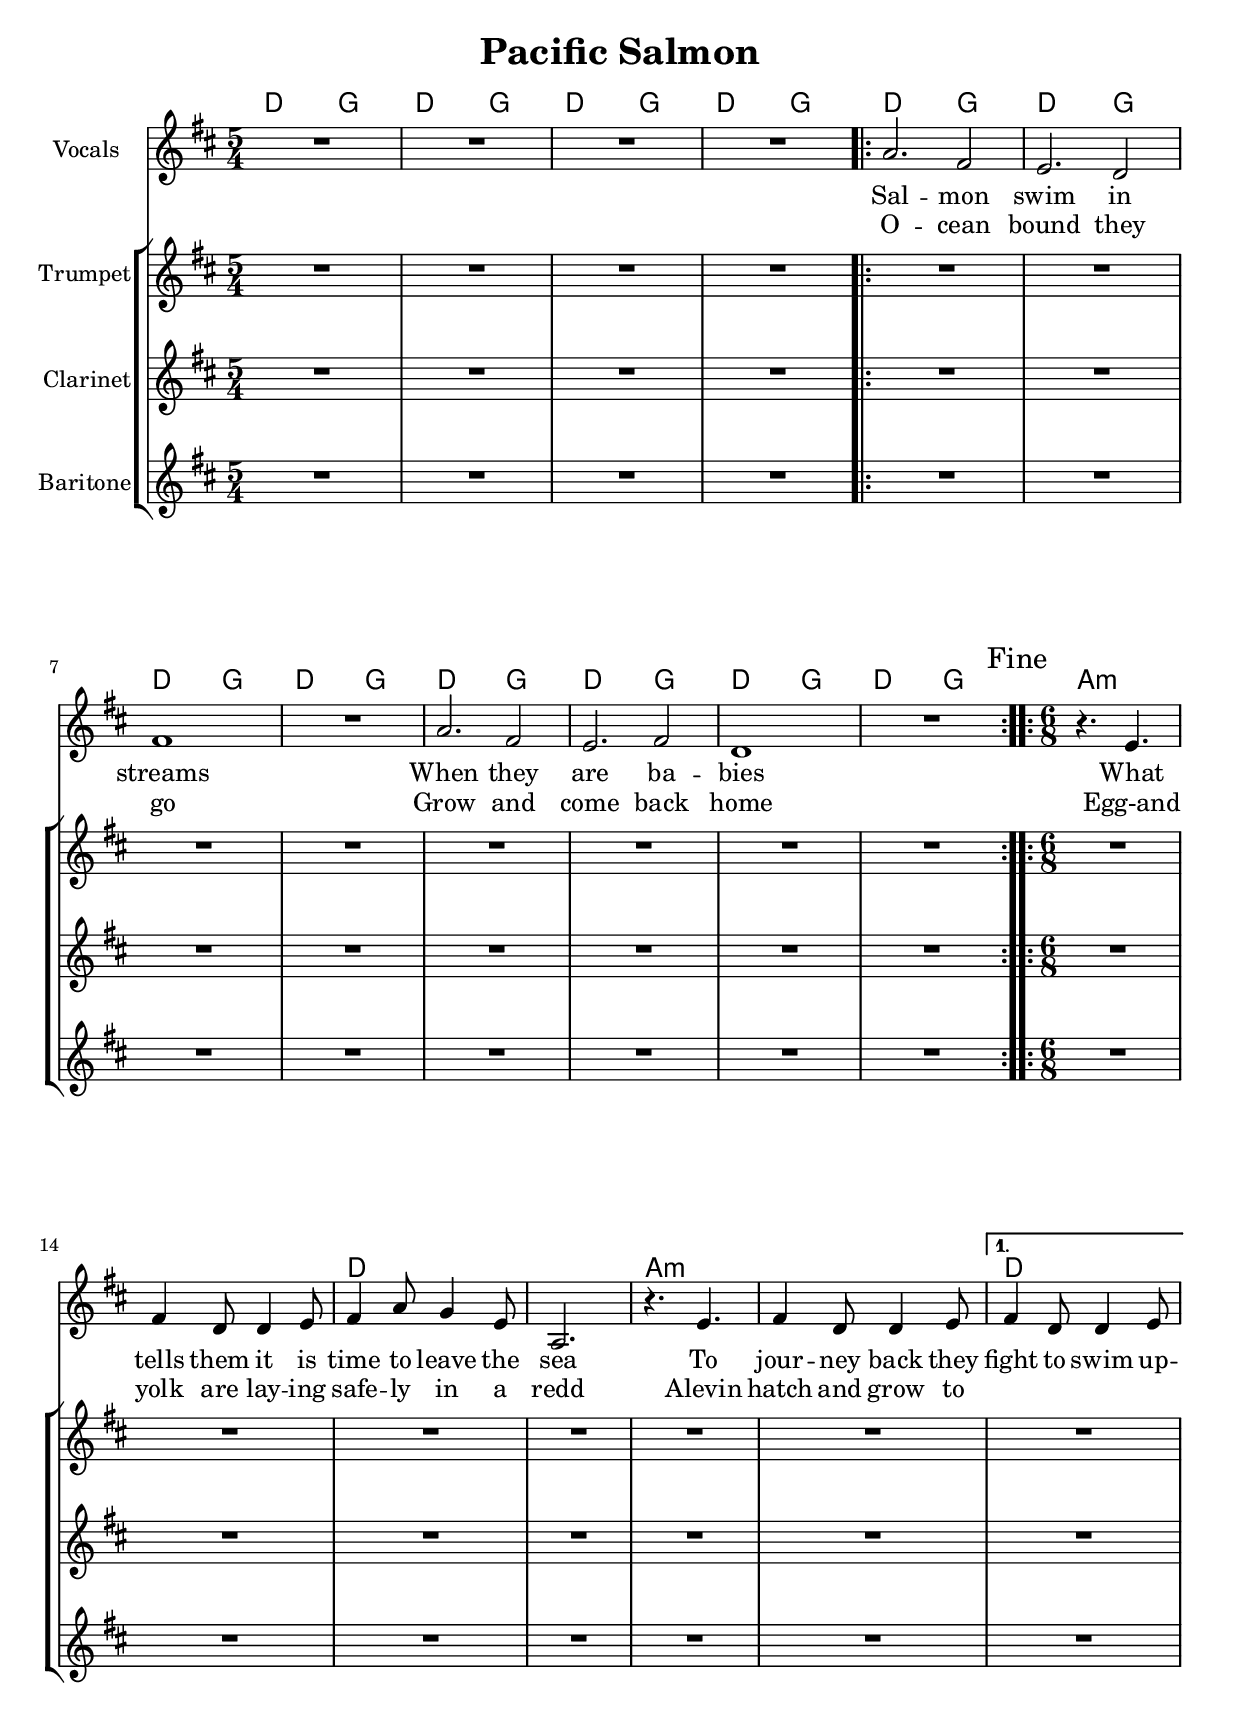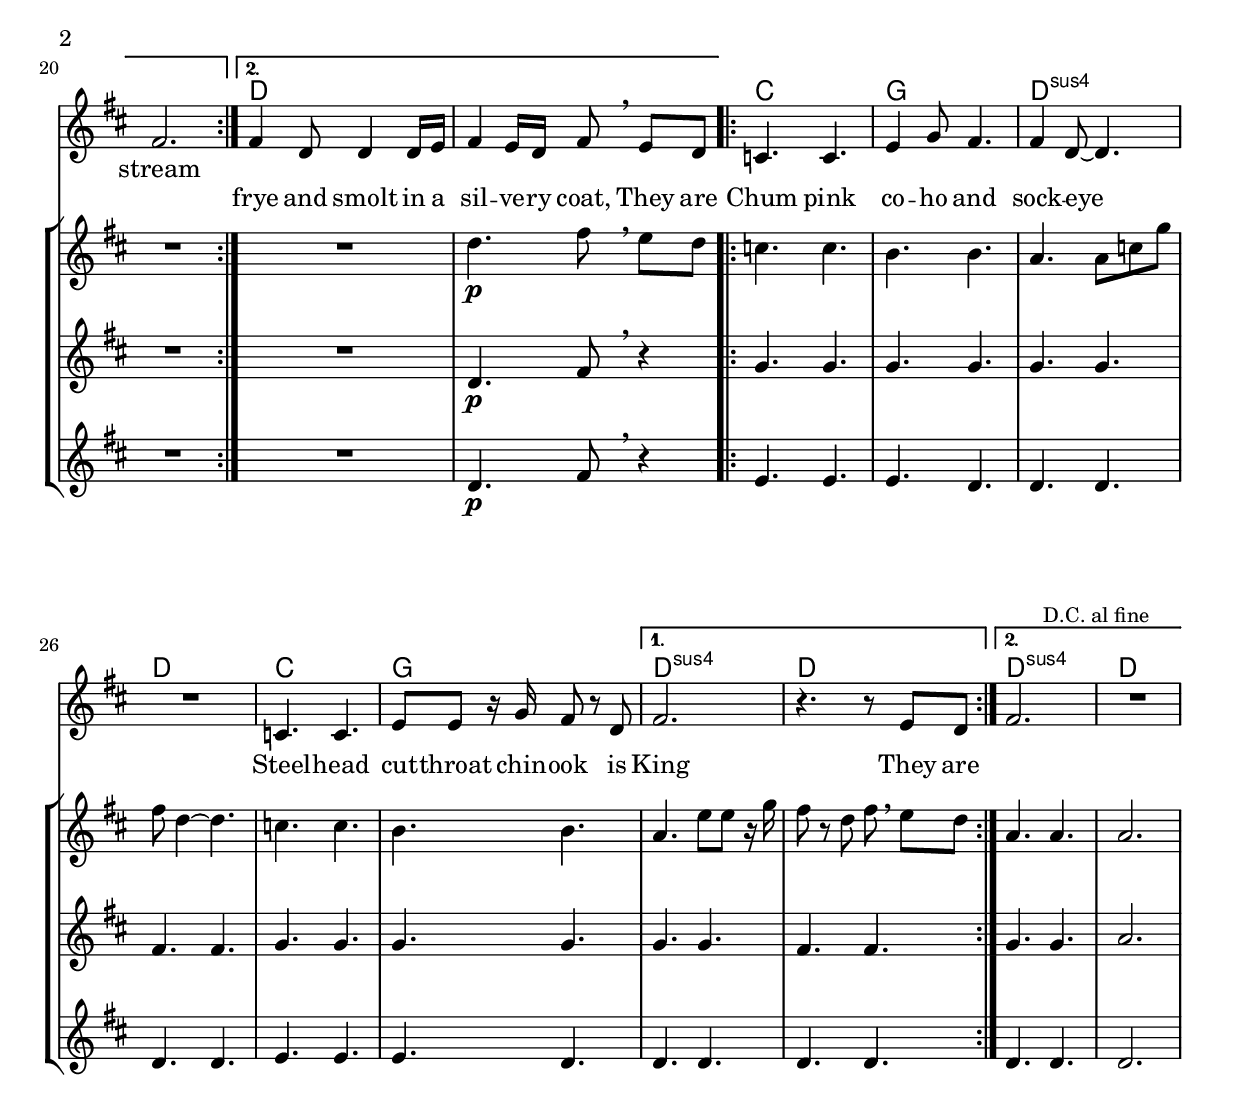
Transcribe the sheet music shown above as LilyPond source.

\version "2.22.2"

\header {
  title = "Pacific Salmon"
  % subtitle = "(tune)"
  % composer = "Me"
  % meter = "moderato"
  % piece = "Swing"
  % tagline = \markup {
    % \column {
      % "LilyPond example file by Amelie Zapf,"
      % "Berlin 07/07/2003"
    % }
  % }
}
% To make the example display in the documentation
% \paper {
 %  paper-width = 130
% }
%#(set-global-staff-size 16)
% \include "english.ly"


%% insert chord name style stuff here.

%%%%%%%%%%%% Keys'n'thangs %%%%%%%%%%%%%%%%%

Key = {
  \key d \major
}

Timeline = {
  \time 5/4
  \repeat unfold 4 { s2. s2 | }
  \repeat volta 2 {
    \repeat unfold 8 { s2. s2 | }
      \mark \markup { "Fine" }
  }

  \time 6/8
  
  \repeat volta 2 {
    \repeat unfold 6 { s2. | }
  }
  \alternative {
    { s2. | s2. |}
    { s2. | s2. |}
  }

  \repeat volta 2 {
    \repeat unfold 6 { s2. | }
  }
  \alternative {
    { s2. | s2. |}
    { s2. | \mark \markup { \small "D.C. al fine" } s2. |}
  }
}

% ##### Vocal Part

vocal = \transpose c c \relative c'' {
  \Key
  \repeat unfold 4 { R1*5/4 }

  \repeat volta 2 {
    a2. fis2 |
    e2. d2 |
    fis1*5/4 |
    R1*5/4 |
    a2. fis2 |
    e2. fis2 |
    d1*5/4 |
    R1*5/4 |
  }

  \repeat volta 2 {
    r4. e4. |
    fis4 d8 d4 e8 |
    fis4 a8 g4 e8 |
    a,2. |

    r4. e'4. |
    fis4 d8 d4 e8 |
  }
  \alternative {
    { fis4 d8 d4 e8 | fis2. | }
    { fis4 d8 d4 d16 e | fis4 e16 d fis8 \breathe e d | }
  }

  \repeat volta 2 {
    c4. c |
    e4 g8 fis4. | 
    fis4 d8~d4. |
    R1*6/8 |

    c4. c |
    e8 e r16 g fis8 r d |
    
  }
  \alternative {
    { fis2. | r4. r8 e d | }
    { fis2. | R1*6/8 | }
  }
}

vocalHarmony = \transpose c c \chordmode {
  \repeat unfold 4 { d2. g2 }
  \repeat volta 2 {
    \repeat unfold 8 { d2. g2 }
  }

  \repeat volta 2 {
    a2.:m |
    s2. |
    d2. |
    s2. |
    a2.:m |
    s2. |
  }
  \alternative {
    { d2. | s2. | }
    { d2. | s2. | }
  }

  \repeat volta 2 {
    c2. |
    g2. |
    d2.:sus4 |
    d2.: |

    c2. |
    g2. |
    
  }
  \alternative {
    { d2.:sus4 | d2.: | }
    { d2.:sus4 | d2.: | }
  }
}

aOne = \lyricmode {
  Sal -- mon | swim in | streams |
  When they | are ba -- | bies 
}

aTwo = \lyricmode {
  O -- cean | bound they | go |
  Grow and | come back | home 
}

bOne = \lyricmode {
  What | tells them  it is | time to  leave the | sea 
  To | jour -- ney back they | fight to swim up -- | stream
}

bTwo = \lyricmode {
  Egg-and | yolk are lay -- ing | safe -- ly in a | redd
  Alevin | hatch and grow to |

  % Pass through 1st ending
  % durations are required but ignored
  \skip4 \skip8 \skip4 \skip8 | \skip2. |

  frye and smolt in a | sil -- ve -- ry coat, They are
}

cOne = \lyricmode { 
  Chum pink | co -- ho and | sock -- eye |
  Steel -- head | cut -- throat chin -- ook is | King

  They are
}

% ############ Horns ############

% ------ Trumpet ------
trpt = \transpose c c \relative c'' {
  \Key

  \repeat unfold 4 { R1*5/4 | }

  \repeat volta 2 {
    \repeat unfold 8 { R1*5/4 | }
  }

  \repeat volta 2 {
    \repeat unfold 6 { R1*6/8 | }
  }
  \alternative {
    { R1*6/8 | R1*6/8 }
    { R1*6/8 | d4. \p fis8 \breathe e d | }
  }

  \repeat volta 2 {
    c4. c |
    b4. b |
    a4. a8 c g' |
    fis8 d4~d4. |

    c4. c |
    b4. b |
  }
  \alternative {
    {a4. e'8 e r16 g | fis8 r8 d8 fis8 \breathe e d | }
    {a4. a | a2. | }
  }
}
trumpet = {
  \clef treble
  <<
    \trpt
  >>
}

clar = \transpose c c \relative c' {
  \Key

  \repeat unfold 4 { R1*5/4 | }

  \repeat volta 2 {
    \repeat unfold 8 { R1*5/4 | }
  }

  \repeat volta 2 {
    \repeat unfold 6 { R1*6/8 | }
  }
  \alternative {
    { R1*6/8 | R1*6/8 }
    { R1*6/8 | d4. \p fis8 \breathe r4 | }
  }

  \repeat volta 2 {
    g4. g |
    g4. g |
    g4. g |
    fis4. fis4. |

    g4. g |
    g4. g |
    
  }
  \alternative {
    {g4. g | fis4. fis4. | }
    {g4. g | a2. | }
  }
}
clarinet = {
  \clef treble
  <<
    \clar
  >>
}



bart = \transpose c c \relative c' {
  \Key

  \repeat unfold 4 { R1*5/4 | }

  \repeat volta 2 {
    \repeat unfold 8 { R1*5/4 | }
  }

  \repeat volta 2 {
    \repeat unfold 6 { R1*6/8 | }
  }
  \alternative {
    { R1*6/8 | R1*6/8 }
    { R1*6/8 | d4. \p fis8 \breathe r4 | }
  }

  \repeat volta 2 {
    e4. e |
    e4. d |
    d4. d |
    d4. d |

    e4. e |
    e4. d |
    
  }
  \alternative {
    {d4. d | d4. d | }
    {d4. d | d2. | }
  }
}
baritone = {
  \clef treble
  <<
    \bart
  >>
}




%%%%%%%%% It All Goes Together Here %%%%%%%%%%%%%%%%%%%%%%

\score {
  <<
    \new StaffGroup = "melody" <<
      \new ChordNames { \vocalHarmony }
      \new Staff \with { instrumentName = "Vocals" }
      \new Voice = "Vocals" <<
        \Timeline
        \vocal
      >>
      \new Lyrics \lyricsto Vocals { \aOne \bOne  }
      \new Lyrics \lyricsto Vocals { \aTwo \bTwo \cOne }
    >>

    \new StaffGroup = "horns" <<
      \new Staff = "trumpet" \with { instrumentName = "Trumpet" }
      \trumpet

      \new Staff = "clarinet" \with { instrumentName = "Clarinet" }
      \clarinet

      \new Staff = "baritone" \with { instrumentName = "Baritone" }
      \baritone
    >>
  >>

  \layout {
    % \context { \Staff \RemoveEmptyStaves }
    \context {
      \Score
      \override BarNumber.padding = #3
      \override RehearsalMark.padding = #2
      skipBars = ##t
    }
  }
  \midi { }
}
